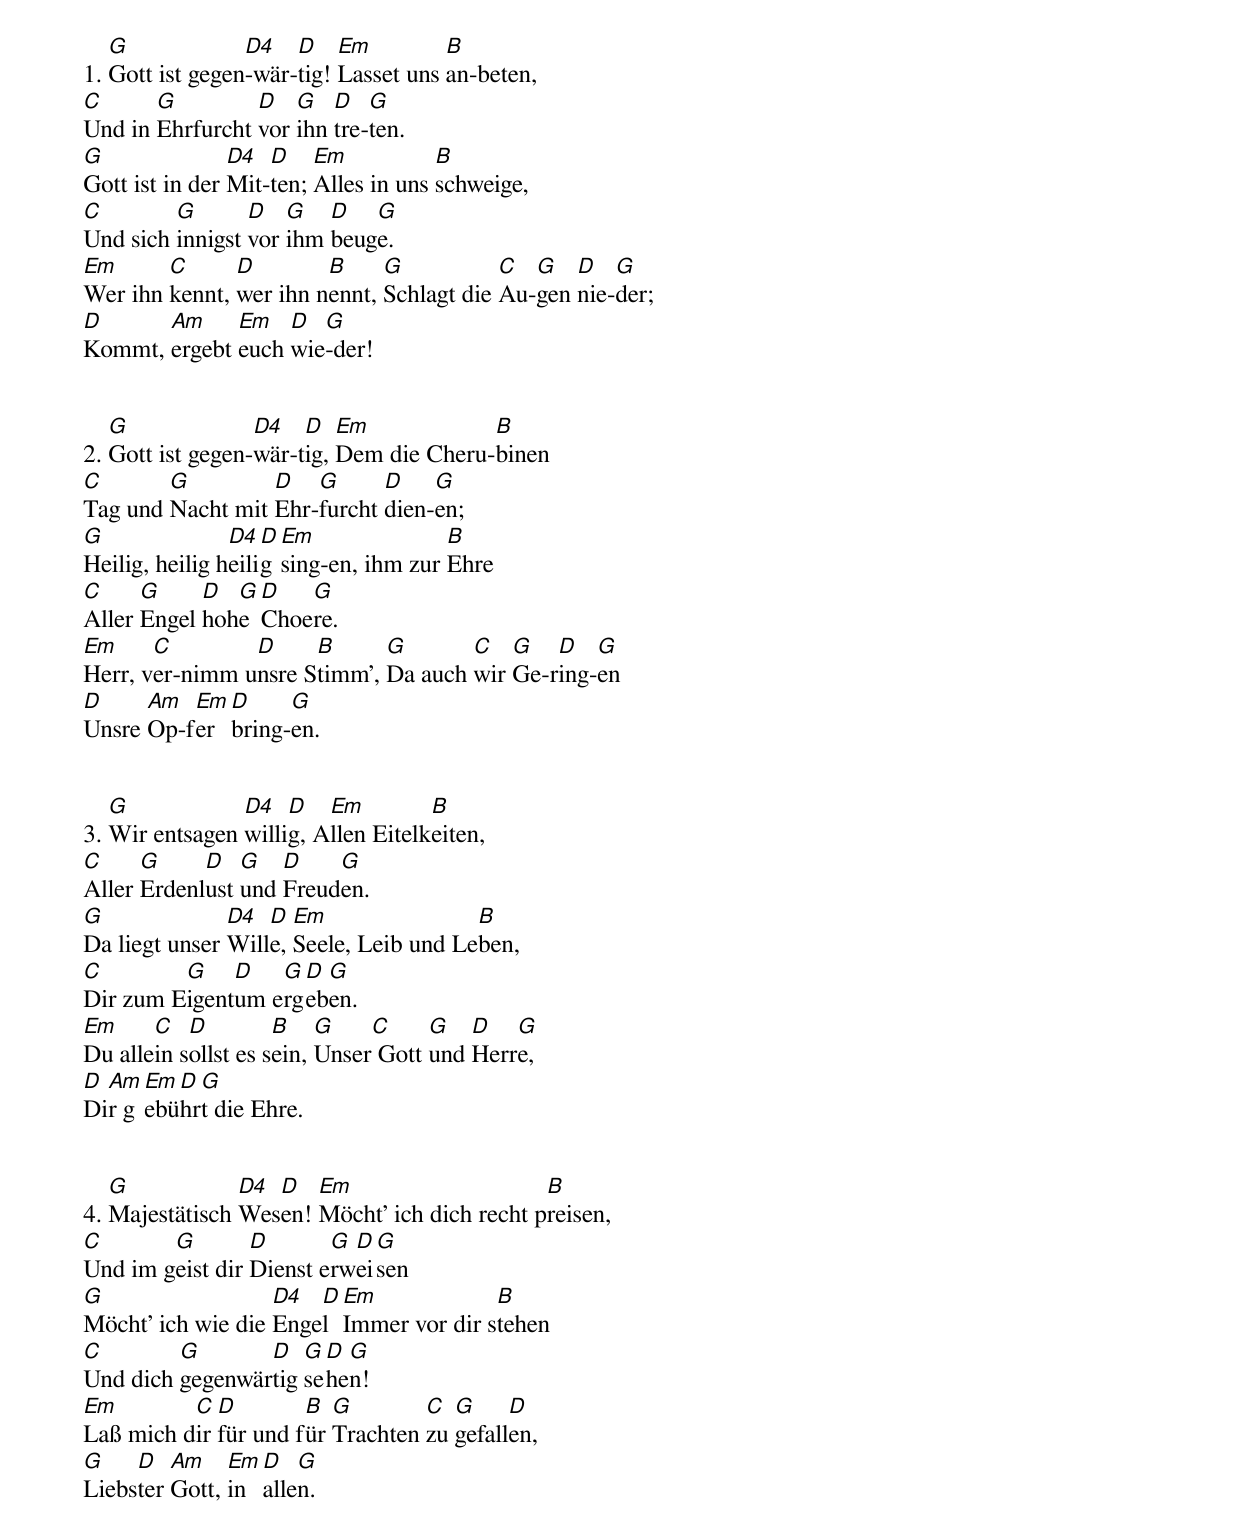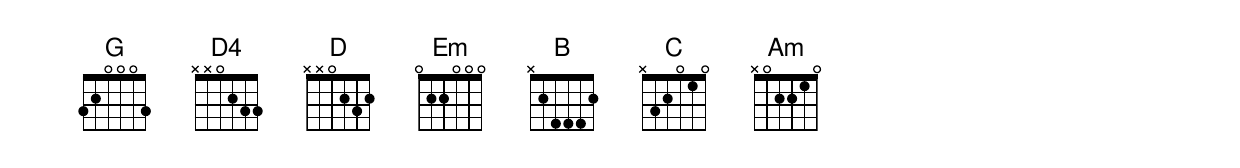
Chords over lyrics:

   G             D4   D    Em         B
1. Gott ist gegen-wär-tig! Lasset uns an-beten,
C      G         D   G   D   G
Und in Ehrfurcht vor ihn tre-ten.
G               D4  D    Em           B
Gott ist in der Mit-ten; Alles in uns schweige,
C        G       D   G   D   G
Und sich innigst vor ihm beuge.
Em      C      D        B     G           C  G   D   G
Wer ihn kennt, wer ihn nennt, Schlagt die Au-gen nie-der;
D      Am     Em   D  G
Kommt, ergebt euch wie-der!


   G              D4   D   Em            B
2. Gott ist gegen-wär-tig, Dem die Cheru-binen
C       G         D   G      D    G
Tag und Nacht mit Ehr-furcht dien-en;
G               D4  D Em               B
Heilig, heilig heilig sing-en, ihm zur Ehre
C     G     D  G D   G
Aller Engel hohe Choere.
Em     C        D     B      G       C   G   D   G
Herr, ver-nimm unsre Stimm', Da auch wir Ge-ring-en
D     Am  Em D     G
Unsre Op-fer bring-en.


   G            D4   D   Em         B
3. Wir entsagen willig, Allen Eitelkeiten,
C     G     D   G   D    G
Aller Erdenlust und Freuden.
G              D4  D  Em                B
Da liegt unser Wille, Seele, Leib und Leben,
C        G    D   G D G
Dir zum Eigentum ergeben.
Em     C   D         B    G    C     G   D   G
Du allein sollst es sein, Unser Gott und Herre,
D Am Em D G
Dir gebührt die Ehre.


   G            D4 D   Em                     B
4. Majestätisch Wesen! Möcht' ich dich recht preisen,
C       G        D       G D G
Und im geist dir Dienst erweisen
G                  D4  D Em             B
Möcht' ich wie die Engel Immer vor dir stehen
C        G       D   G D G
Und dich gegenwärtig sehen!
Em        C  D        B  G        C  G     D
Laß mich dir für und für Trachten zu gefallen,
G    D   Am    Em D   G
Liebster Gott, in allen.
